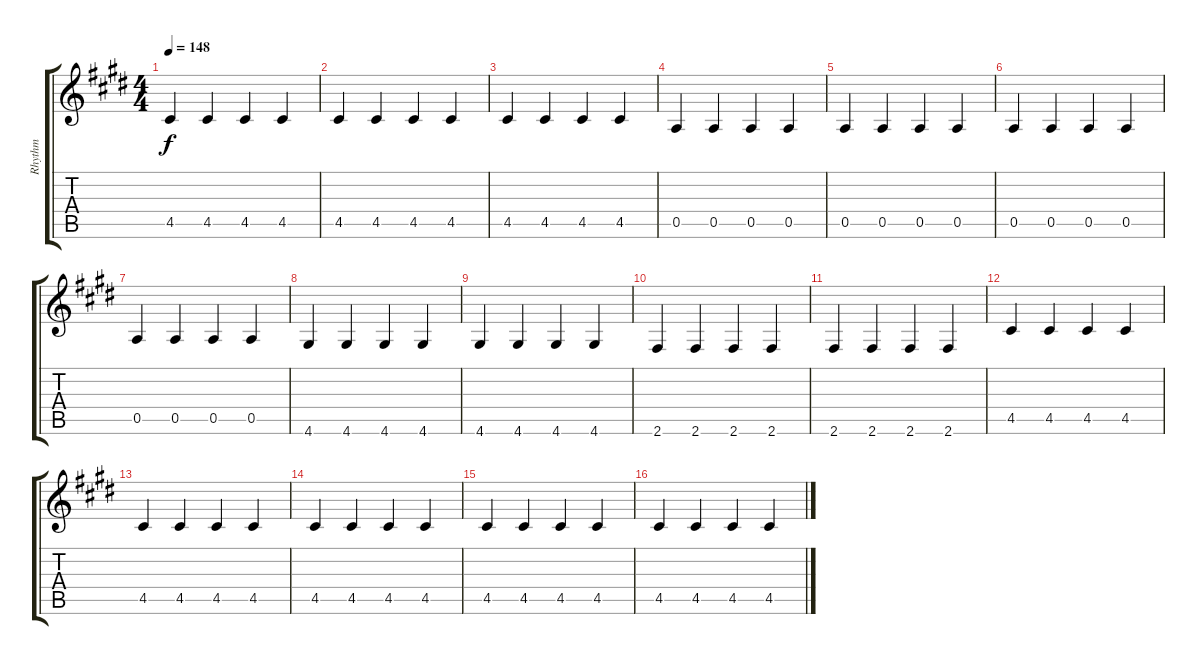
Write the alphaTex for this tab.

\track ("Rhythm" "Rhythm") {instrument acousticguitarsteel}
\staff {score tabs}
\tuning (E4 B3 G3 D3 A2 E2) {hide}
\ts (4 4)
\tempo 148
\clef g2
\ks e
4.5.4{dy f} 4.5.4 4.5.4 4.5.4 |
4.5.4 4.5.4 4.5.4 4.5.4 |
4.5.4 4.5.4 4.5.4 4.5.4 |
0.5.4 0.5.4 0.5.4 0.5.4 |
0.5.4 0.5.4 0.5.4 0.5.4 |
0.5.4 0.5.4 0.5.4 0.5.4 |
0.5.4 0.5.4 0.5.4 0.5.4 |
4.6.4 4.6.4 4.6.4 4.6.4 |
4.6.4 4.6.4 4.6.4 4.6.4 |
2.6.4 2.6.4 2.6.4 2.6.4 |
2.6.4 2.6.4 2.6.4 2.6.4 |
4.5.4 4.5.4 4.5.4 4.5.4 |
4.5.4 4.5.4 4.5.4 4.5.4 |
4.5.4 4.5.4 4.5.4 4.5.4 |
4.5.4 4.5.4 4.5.4 4.5.4 |
4.5.4 4.5.4 4.5.4 4.5.4
